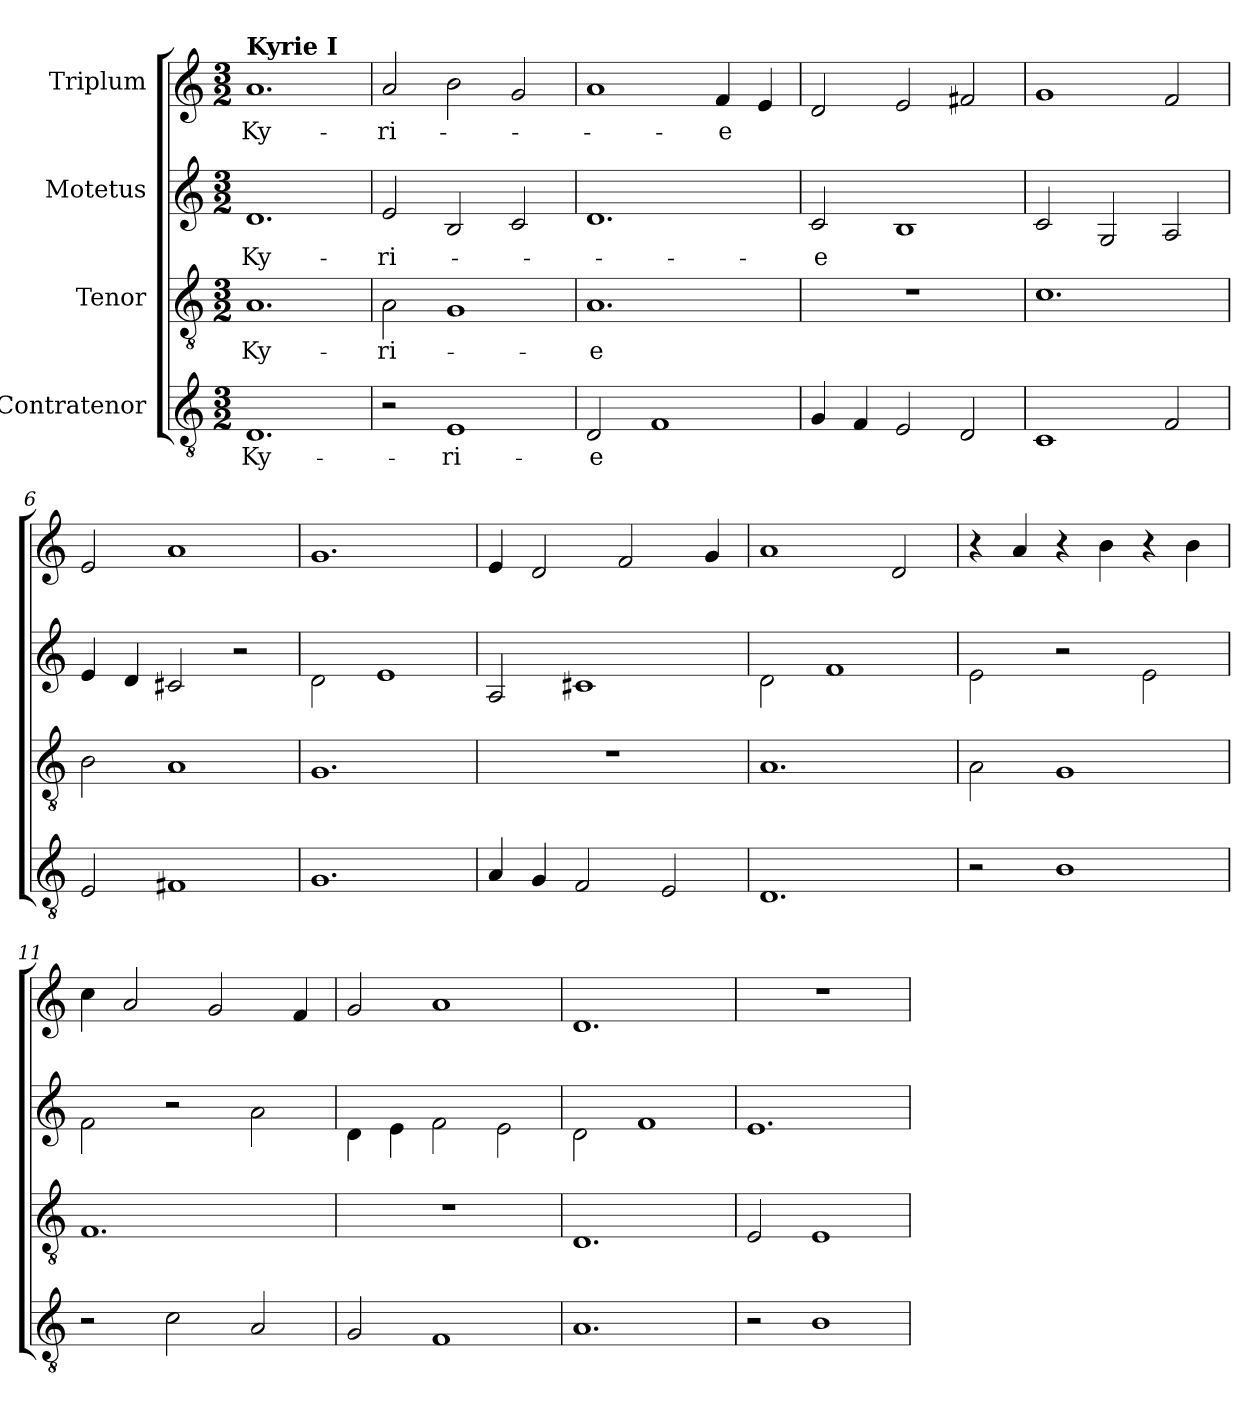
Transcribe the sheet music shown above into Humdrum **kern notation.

**kern	**text	**kern	**text	**kern	**text	**kern	**text
*part4	*part4	*part3	*part3	*part2	*part2	*part1	*part1
*staff4	*staff4	*staff3	*staff3	*staff2	*staff2	*staff1	*staff1
*I"Contratenor	*	*I"Tenor	*	*I"Motetus	*	*I"Triplum	*
*clefGv2	*	*clefGv2	*	*clefG2	*	*clefG2	*
*k[]	*	*k[]	*	*k[]	*	*k[]	*
*M3/2	*	*M3/2	*	*M3/2	*	*M3/2	*
=1	=1	=1	=1	=1	=1	=1	=1
!	!	!	!	!	!	!LO:TX:a:B:t=Kyrie I	!
1.D	Ky-	1.A	Ky-	1.d	Ky-	1.a	Ky-
=2	=2	=2	=2	=2	=2	=2	=2
2r	.	2A\	-ri-	2e/	-ri-	2a/	-ri-
1E	-ri-	1G	.	2B/	.	2b\	.
.	.	.	.	2c/	.	2g/	.
=3	=3	=3	=3	=3	=3	=3	=3
2D/	-e	1.A	-e	1.d	.	1a	.
1F	.	.	.	.	.	.	.
.	.	.	.	.	.	4f/	-e
.	.	.	.	.	.	4e/	.
=4	=4	=4	=4	=4	=4	=4	=4
4G/	.	1.r	.	2c/	e	2d/	.
4F/	.	.	.	.	.	.	.
2E/	.	.	.	1B	.	2e/	.
2D/	.	.	.	.	.	2f#X/	.
=5	=5	=5	=5	=5	=5	=5	=5
1C	.	1.c	.	2c/	.	1g	.
.	.	.	.	2G/	.	.	.
2F/	.	.	.	2A/	.	2f/	.
=6	=6	=6	=6	=6	=6	=6	=6
2E/	.	2B\	.	4e/	.	2e/	.
.	.	.	.	4d/	.	.	.
1F#X	.	1A	.	2c#X/	.	1a	.
.	.	.	.	2r	.	.	.
=7	=7	=7	=7	=7	=7	=7	=7
1.G	.	1.G	.	2d\	.	1.g	.
.	.	.	.	1e	.	.	.
=8	=8	=8	=8	=8	=8	=8	=8
4A/	.	1.r	.	2A/	.	4e/	.
4G/	.	.	.	.	.	2d/	.
2F/	.	.	.	1c#X	.	.	.
.	.	.	.	.	.	2f/	.
2E/	.	.	.	.	.	.	.
.	.	.	.	.	.	4g/	.
=9	=9	=9	=9	=9	=9	=9	=9
1.D	.	1.A	.	2d\	.	1a	.
.	.	.	.	1f	.	.	.
.	.	.	.	.	.	2d/	.
=10	=10	=10	=10	=10	=10	=10	=10
2r	.	2A\	.	2e\	.	4r	.
.	.	.	.	.	.	4a/	.
1B	.	1G	.	2r	.	4r	.
.	.	.	.	.	.	4b\	.
.	.	.	.	2e\	.	4r	.
.	.	.	.	.	.	4b\	.
=11	=11	=11	=11	=11	=11	=11	=11
2r	.	1.F	.	2f\	.	4cc\	.
.	.	.	.	.	.	2a/	.
2c\	.	.	.	2r	.	.	.
.	.	.	.	.	.	2g/	.
2A/	.	.	.	2a\	.	.	.
.	.	.	.	.	.	4f/	.
=12	=12	=12	=12	=12	=12	=12	=12
2G/	.	1.r	.	4d\	.	2g/	.
.	.	.	.	4e\	.	.	.
1F	.	.	.	2f\	.	1a	.
.	.	.	.	2e\	.	.	.
=13	=13	=13	=13	=13	=13	=13	=13
1.A	.	1.D	.	2d\	.	1.d	.
.	.	.	.	1f	.	.	.
=14	=14	=14	=14	=14	=14	=14	=14
2r	.	2E/	.	1.e	.	1.r	.
1B	.	1E	.	.	.	.	.
=	=	=	=	=	=	=	=
*-	*-	*-	*-	*-	*-	*-	*-
